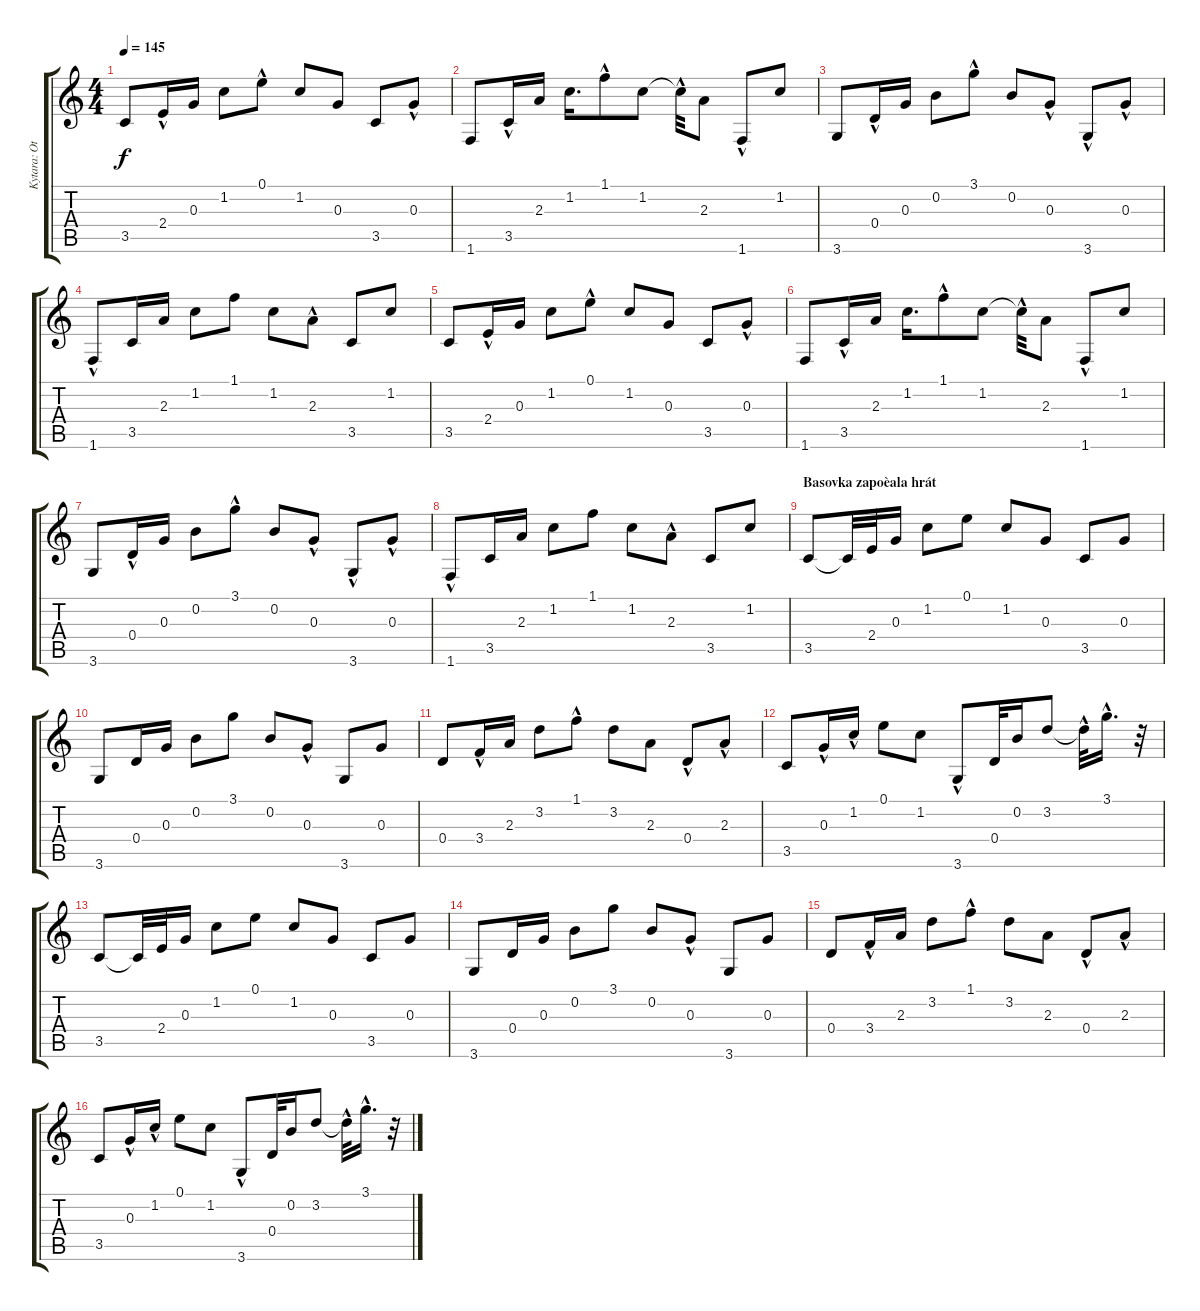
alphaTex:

\track ("Kytara: Ota Váòa" "Kytara: Ot") {instrument overdrivenguitar}
\staff {score tabs}
\tuning (E4 B3 G3 D3 A2 E2) {hide}
\ts (4 4)
\tempo 145
\clef g2
\ks c
3.5.8{dy f} 2.4{hac}.16 0.3.16 1.2.8 0.1{hac}.8 1.2.8 0.3.8 3.5.8 0.3{hac}.8 |
1.6.8 3.5{hac}.16 2.3.16 1.2.16{d} 1.1{hac}.8 1.2.8 1.2{hac t}.32 2.3.8 1.6{hac}.8 1.2.8 |
3.6.8 0.4{hac}.16 0.3.16 0.2.8 3.1{hac}.8 0.2.8 0.3{hac}.8 3.6{hac}.8 0.3{hac}.8 |
1.6{hac}.8 3.5.16 2.3.16 1.2.8 1.1.8 1.2.8 2.3{hac}.8 3.5.8 1.2.8 |
3.5.8 2.4{hac}.16 0.3.16 1.2.8 0.1{hac}.8 1.2.8 0.3.8 3.5.8 0.3{hac}.8 |
1.6.8 3.5{hac}.16 2.3.16 1.2.16{d} 1.1{hac}.8 1.2.8 1.2{hac t}.32 2.3.8 1.6{hac}.8 1.2.8 |
3.6.8 0.4{hac}.16 0.3.16 0.2.8 3.1{hac}.8 0.2.8 0.3{hac}.8 3.6{hac}.8 0.3{hac}.8 |
1.6{hac}.8 3.5.16 2.3.16 1.2.8 1.1.8 1.2.8 2.3{hac}.8 3.5.8 1.2.8 |
\section ("" "Basovka zapoèala hrát")
3.5.8{instrument electricguitarclean} 3.5{t}.32 2.4.32 0.3.16 1.2.8 0.1.8 1.2.8 0.3.8 3.5.8 0.3.8 |
3.6.8 0.4.16 0.3.16 0.2.8 3.1.8 0.2.8 0.3{hac}.8 3.6.8 0.3.8 |
0.4.8 3.4{hac}.16 2.3.16 3.2.8 1.1{hac}.8 3.2.8 2.3.8 0.4{hac}.8 2.3{hac}.8 |
3.5.8 0.3{hac}.16 1.2{hac}.16 0.1.8 1.2.8 3.6{hac}.8 0.4.32 0.2.16 3.2.8 3.2{hac t}.32 3.1{hac}.16{d} r.32 |
3.5.8 3.5{t}.32 2.4.32 0.3.16 1.2.8 0.1.8 1.2.8 0.3.8 3.5.8 0.3.8 |
3.6.8 0.4.16 0.3.16 0.2.8 3.1.8 0.2.8 0.3{hac}.8 3.6.8 0.3.8 |
0.4.8 3.4{hac}.16 2.3.16 3.2.8 1.1{hac}.8 3.2.8 2.3.8 0.4{hac}.8 2.3{hac}.8 |
3.5.8 0.3{hac}.16 1.2{hac}.16 0.1.8 1.2.8 3.6{hac}.8 0.4.32 0.2.16 3.2.8 3.2{hac t}.32 3.1{hac}.16{d} r.32
